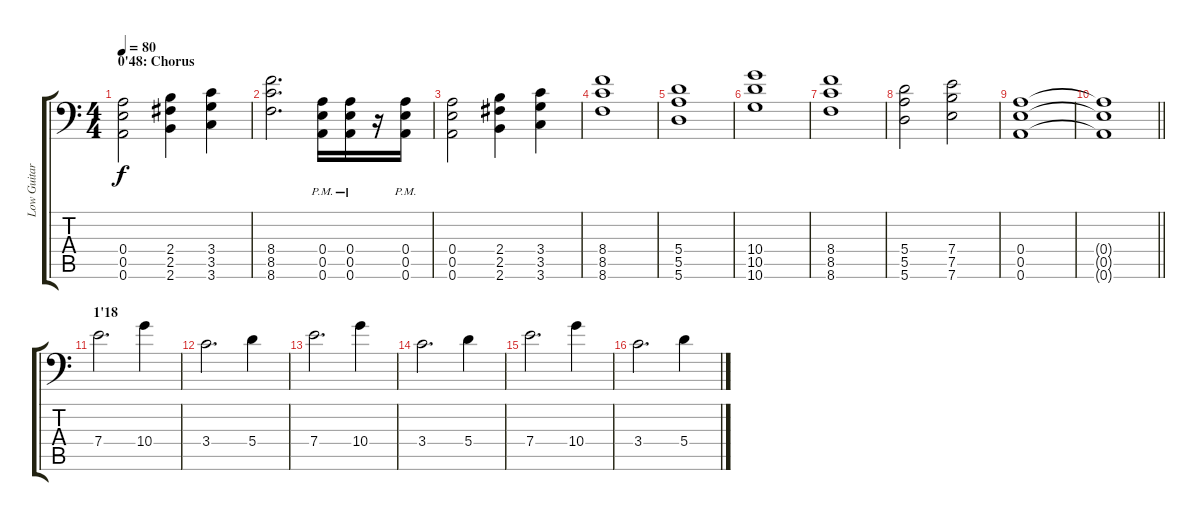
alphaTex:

\track ("Low Guitar" "Low Guitar") {instrument distortionguitar}
\staff {score tabs}
\tuning (B3 Gb3 D3 A2 E2 A1) {hide}
\ts (4 4)
\section ("" "0'48: Chorus")
\tempo 80
\clef f4
\ks c
(0.4 0.5 0.6).2{dy f} (2.4 2.5 2.6).4 (3.4 3.5 3.6).4 |
(8.4 8.5 8.6).2{d} (0.4{pm} 0.5{pm} 0.6{pm}).16 (0.4{pm} 0.5{pm} 0.6{pm}).16 r.16 (0.4{pm} 0.5{pm} 0.6{pm}).16 |
(0.4 0.5 0.6).2 (2.4 2.5 2.6).4 (3.4 3.5 3.6).4 |
(8.4 8.5 8.6).1 |
(5.4 5.5 5.6).1 |
(10.4 10.5 10.6).1 |
(8.4 8.5 8.6).1 |
(5.4 5.5 5.6).2 (7.4 7.5 7.6).2 |
(0.4 0.5 0.6).1 |
\barLineRight lightlight
(0.4{t} 0.5{t} 0.6{t}).1 |
\section ("" "1'18")
7.4.2{d} 10.4.4 |
3.4.2{d} 5.4.4 |
7.4.2{d} 10.4.4 |
3.4.2{d} 5.4.4 |
7.4.2{d} 10.4.4 |
3.4.2{d} 5.4.4
